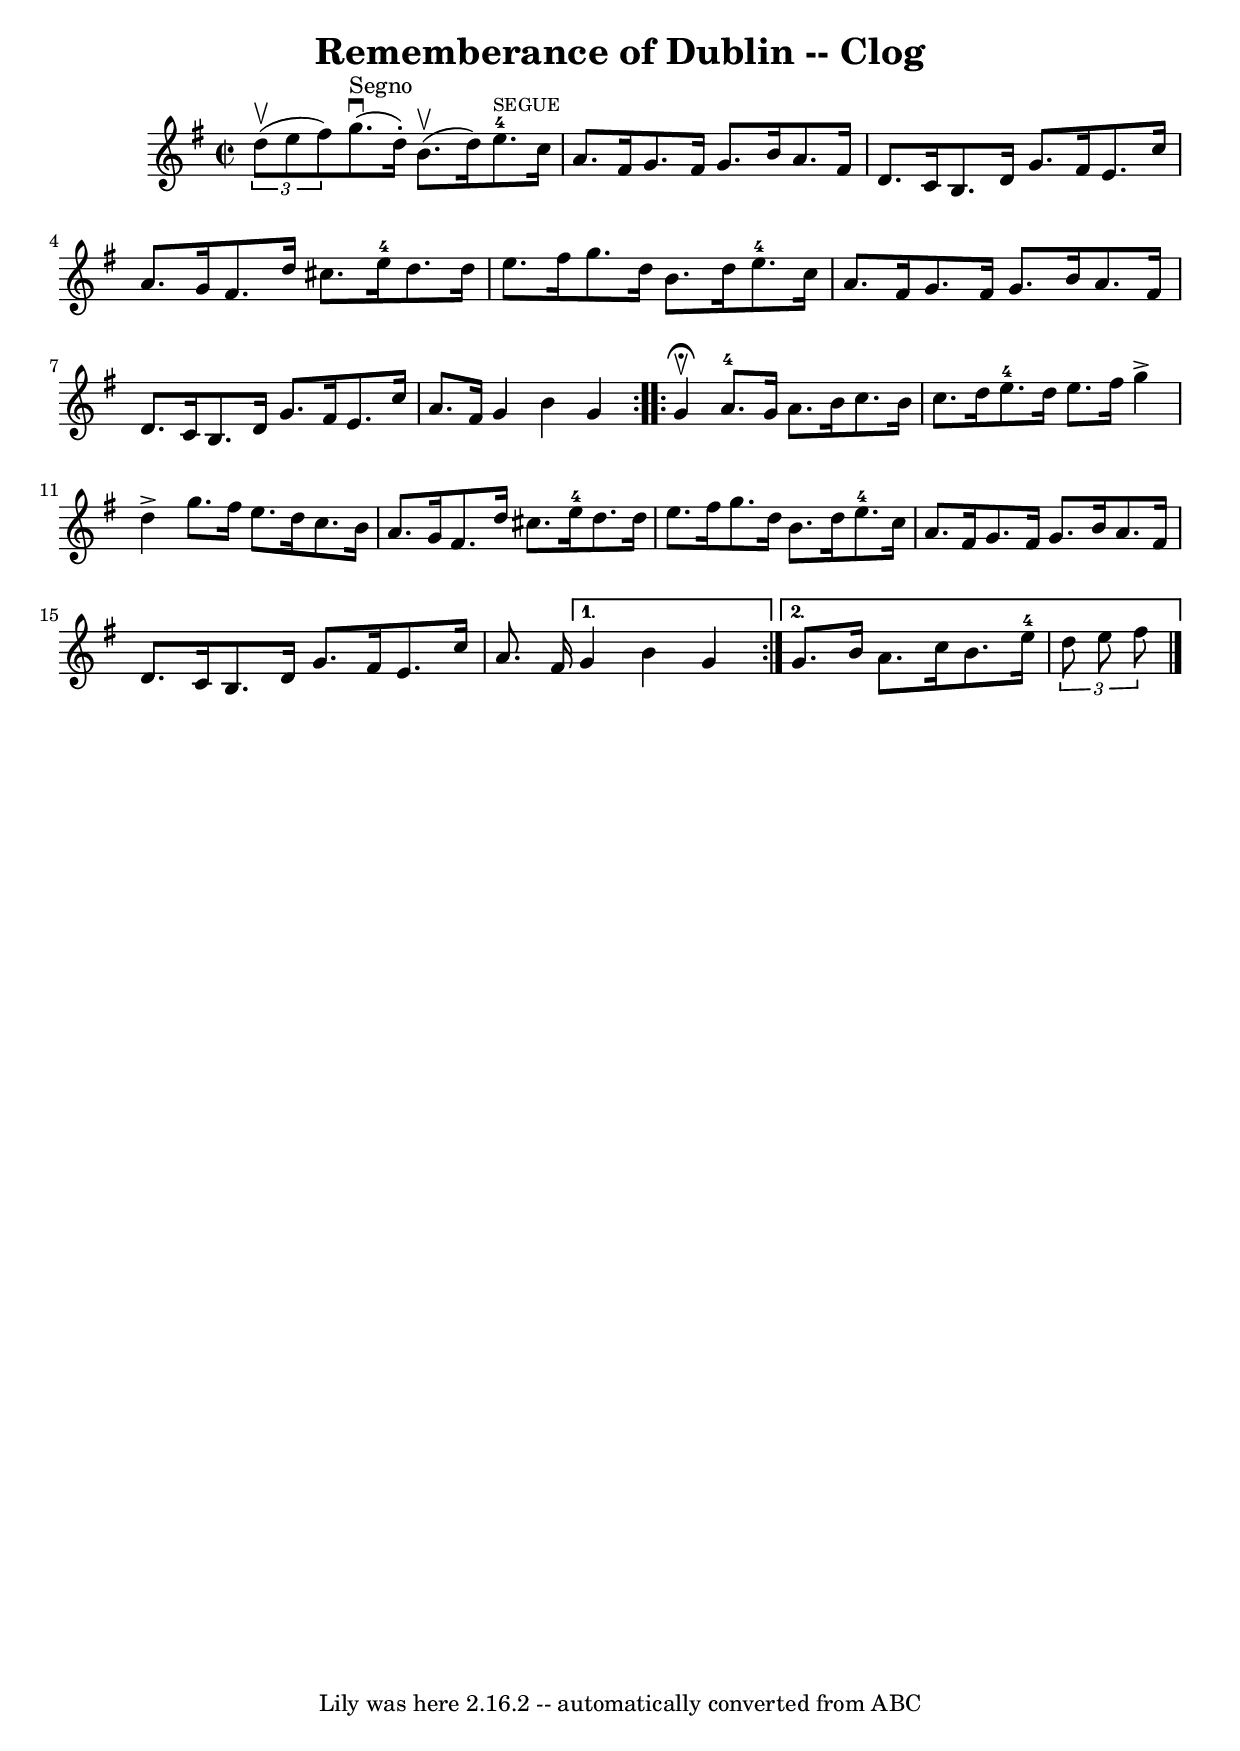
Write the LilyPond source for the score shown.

\version "2.7.40"
\include "Mammoth.ily"
\header {
	%% book = "Ryan's Mammoth Collection"
	crossRefNumber = "1"
	footnotes = "\\\\156 930"
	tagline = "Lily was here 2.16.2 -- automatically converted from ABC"
	title = "Rememberance of Dublin -- Clog"
}
voicedefault =  {
\set Score.defaultBarType = "empty"

\repeat volta 2 {
\override Staff.TimeSignature #'style = #'C
 \time 2/2 \key g \major   \times 2/3 { d''8^\upbow(e''8 fis''8) }  
 |
 g''8.^"Segno"^\downbow(d''16 -.) b'8.^\upbow(d''16  
-) e''8.-4^\segue c''16 a'8. fis'16    |
 g'8.    
fis'16 g'8. b'16 a'8. fis'16 d'8. c'16    |
 b8.    
d'16 g'8. fis'16 e'8. c''16 a'8. g'16    |
 fis'8.    
d''16 cis''8. e''16-4 d''8. d''16 e''8. fis''16    |
 
 g''8. d''16 b'8. d''16 e''8.-4 c''16 a'8. fis'16   
 |
 g'8. fis'16 g'8. b'16 a'8. fis'16 d'8. c'16    
|
 b8. d'16 g'8. fis'16 e'8. c''16 a'8. fis'16    
|
 g'4 b'4 g'4    }     \repeat volta 2 { g'4 
^\fermata^\upbow |
 a'8.-4 g'16 a'8. b'16 c''8.    
b'16 c''8. d''16    |
 e''8.-4 d''16 e''8. fis''16   
 g''4^\accent d''4^\accent   |
 g''8. fis''16 e''8. d''16  
 c''8. b'16 a'8. g'16    |
 fis'8. d''16 cis''8.    
e''16-4 d''8. d''16 e''8. fis''16    |
 g''8. d''16  
 b'8. d''16 e''8.-4 c''16 a'8. fis'16    |
 g'8.    
fis'16 g'8. b'16 a'8. fis'16 d'8. c'16    |
 b8.    
d'16 g'8. fis'16 e'8. c''16 a'8. fis'16    } \alternative{{   
g'4 b'4 g'4  } { g'8. b'16 a'8. c''16 b'8. e''16-4   
\times 2/3 { d''8 e''8 fis''8  }       \bar "|."   }}
}

\score{
    <<

	\context Staff="default"
	{
	    \voicedefault 
	}

    >>
	\layout {
	}
	\midi {}
}
